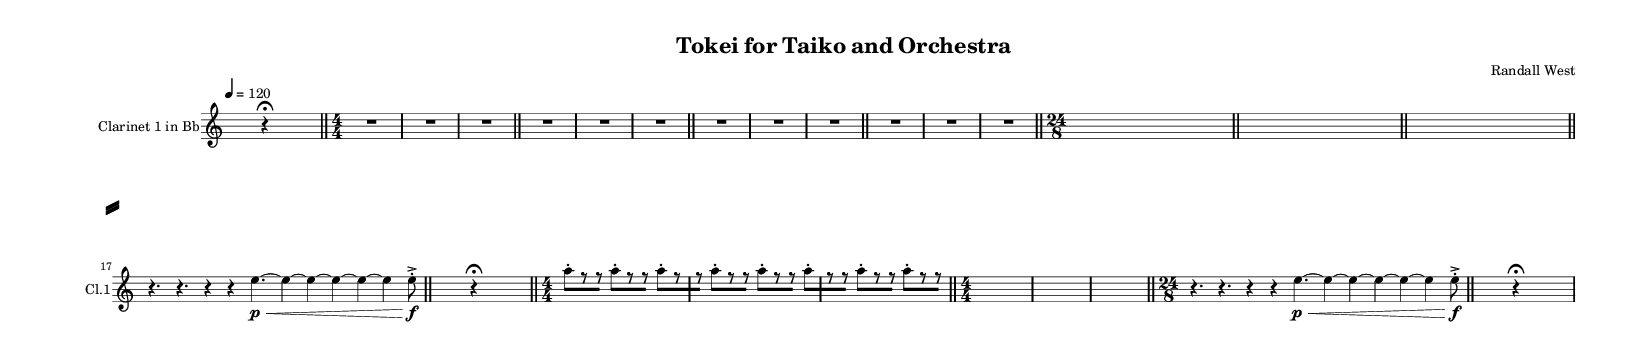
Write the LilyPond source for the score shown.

% 2015-02-08 23:11

\version "2.18.2"
\language "english"

#(set-global-staff-size 12)

\header {
	composer = \markup { Randall West }
	title = \markup { Tokei for Taiko and Orchestra }
}

\layout {
	\context {
		\override VerticalAxisGroup #'remove-first = ##t
	}
	\context {
		\override VerticalAxisGroup #'remove-first = ##t
	}
}

\paper {
	bottom-margin = 0.5\in
	left-margin = 0.75\in
	paper-height = 17\in
	paper-width = 11\in
	right-margin = 0.5\in
	system-separator-markup = \slashSeparator
	system-system-spacing = #'((basic-distance . 0) (minimum-distance . 0) (padding . 20) (stretchability . 0))
	top-margin = 0.5\in
}

\score {
	\context Score = "caesium-clarinet1" \with {
		\override StaffGrouper #'staff-staff-spacing = #'((basic-distance . 0) (minimum-distance . 0) (padding . 8) (stretchability . 0))
		\override StaffSymbol #'thickness = #0.5
		\override VerticalAxisGroup #'staff-staff-spacing = #'((basic-distance . 0) (minimum-distance . 0) (padding . 8) (stretchability . 0))
		markFormatter = #format-mark-box-numbers
	} <<
		\context Staff = "clarinet1" {
			\set Staff.instrumentName = \markup { Clarinet 1 in Bb }
			\set Staff.shortInstrumentName = \markup { Cl.1 }
			\tempo 4=120
			\once \override Staff.TimeSignature.stencil = ##f
			\context Staff {#(set-accidental-style 'modern)}
			\numericTimeSignature
			s4.
			r4 -\fermata
			s4.
			\bar "||"
			\context Staff {#(set-accidental-style 'modern)}
			\time 4/4
			R1
			R1
			R1
			\bar "||"
			\context Staff {#(set-accidental-style 'modern)}
			R1
			R1
			R1
			\bar "||"
			\context Staff {#(set-accidental-style 'modern)}
			R1
			R1
			R1
			\bar "||"
			\context Staff {#(set-accidental-style 'modern)}
			R1
			R1
			R1
			\bar "||"
			\context Staff {#(set-accidental-style 'modern)}
			{
				\time 24/8
				s1 * 3
				\bar "||"
			}
			\context Staff {#(set-accidental-style 'modern)}
			{
				s1 * 3
				\bar "||"
			}
			\context Staff {#(set-accidental-style 'modern)}
			{
				s1 * 3
				\bar "||"
			}
			\context Staff {#(set-accidental-style 'modern)}
			r4.
			r4.
			r4
			r4
			e''4. \p ~ \<
			e''4 ~
			e''4 ~
			e''4 ~
			e''4 ~
			e''4
			e''8 -\accent -\staccato \f
			\bar "||"
			\once \override Staff.TimeSignature.stencil = ##f
			\context Staff {#(set-accidental-style 'modern)}
			\time 8/8
			s4.
			r4 -\fermata
			s4.
			\bar "||"
			\context Staff {#(set-accidental-style 'modern)}
			\time 4/4
			a''8 -\staccato [
			r8
			r8 ]
			a''8 -\staccato [
			r8
			r8 ]
			a''8 -\staccato [
			r8
			r8 ]
			a''8 -\staccato [
			r8
			r8 ]
			a''8 -\staccato [
			r8
			r8 ]
			a''8 -\staccato [
			r8
			r8 ]
			a''8 -\staccato [
			r8
			r8 ]
			a''8 -\staccato [
			r8
			r8 ]
			\bar "||"
			\context Staff {#(set-accidental-style 'modern)}
			{
				\time 4/4
				s1 * 1
			}
			{
				s1 * 1
			}
			{
				s1 * 1
				\bar "||"
			}
			\context Staff {#(set-accidental-style 'modern)}
			\time 24/8
			r4.
			r4.
			r4
			r4
			e''4. \p ~ \<
			e''4 ~
			e''4 ~
			e''4 ~
			e''4 ~
			e''4
			e''8 -\accent -\staccato \f
			\bar "||"
			\once \override Staff.TimeSignature.stencil = ##f
			\context Staff {#(set-accidental-style 'modern)}
			\time 8/8
			s4.
			r4 -\fermata
			s4.
		}
	>>
}